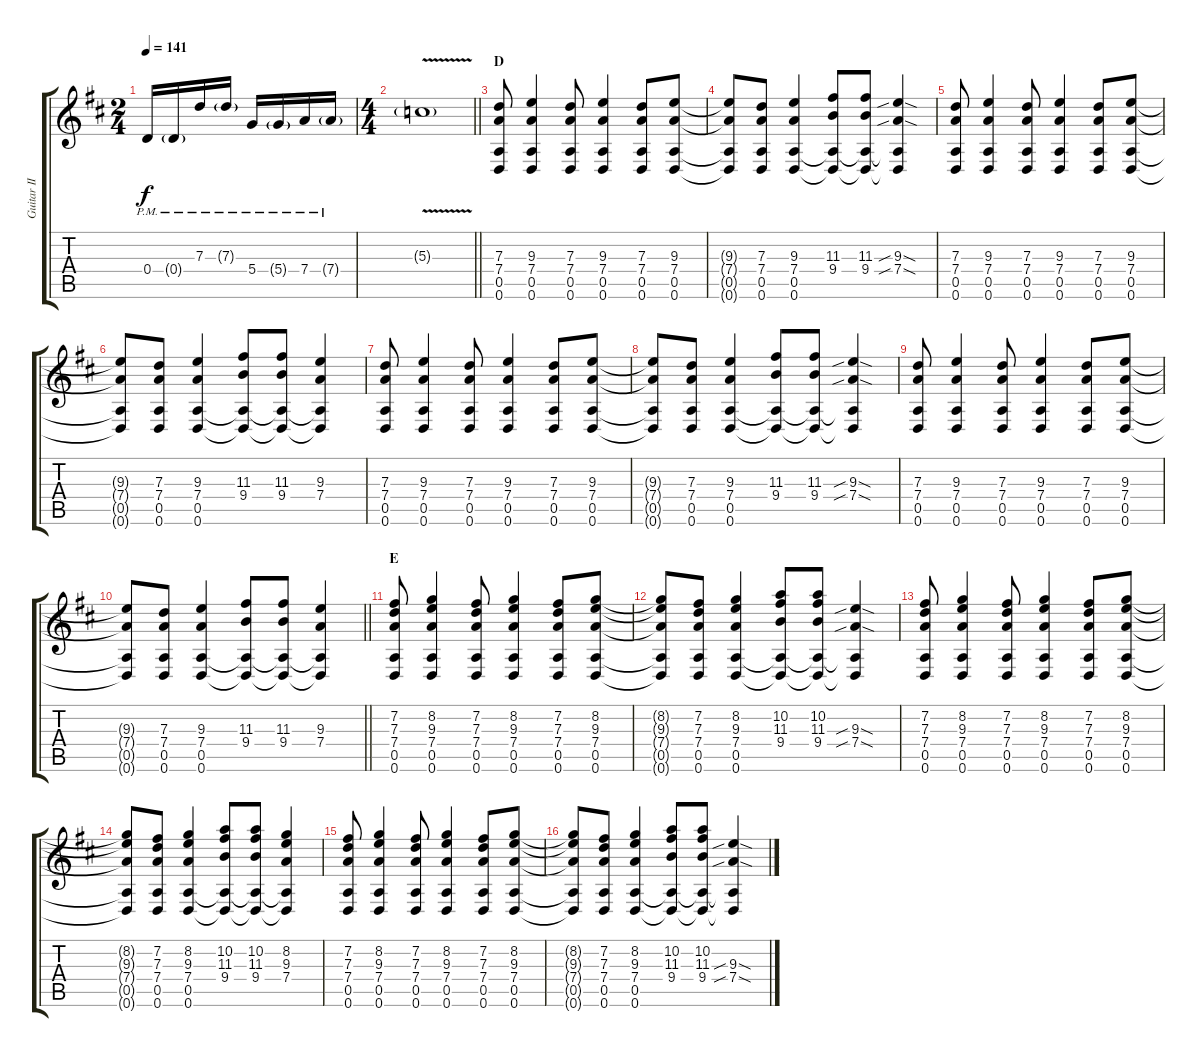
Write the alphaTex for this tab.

\track ("Guitar II - Kita" "Guitar II ") {instrument distortionguitar}
\staff {score tabs}
\tuning (E4 B3 G3 D3 A2 D2) {hide}
\ts (2 4)
\tempo 141
\clef g2
\ks d
0.4{pm}.16{dy f} 0.4{g pm}.16 7.3{pm}.16 7.3{g pm}.16 5.4{pm}.16 5.4{g pm}.16 7.4{pm}.16 7.4{g pm}.16 |
\ts (4 4)
\barLineRight lightlight
5.3{v g}.1 |
\section ("" "D")
(7.3 7.4 0.5 0.6).8{volume 14} (9.3 7.4 0.5 0.6).4 (7.3 7.4 0.5 0.6).8 (9.3 7.4 0.5 0.6).4 (7.3 7.4 0.5 0.6).8 (9.3 7.4 0.5 0.6).8 |
(9.3{t} 7.4{t} 0.5{t} 0.6{t}).8 (7.3 7.4 0.5 0.6).8 (9.3 7.4 0.5 0.6).4 (11.3 9.4 0.5{t} 0.6{t}).8 (11.3 9.4 0.5{t} 0.6{t}).8 (9.3{sib sod} 7.4{sib sod} 0.5{t} 0.6{t}).4 |
(7.3 7.4 0.5 0.6).8 (9.3 7.4 0.5 0.6).4 (7.3 7.4 0.5 0.6).8 (9.3 7.4 0.5 0.6).4 (7.3 7.4 0.5 0.6).8 (9.3 7.4 0.5 0.6).8 |
(9.3{t} 7.4{t} 0.5{t} 0.6{t}).8 (7.3 7.4 0.5 0.6).8 (9.3 7.4 0.5 0.6).4 (11.3 9.4 0.5{t} 0.6{t}).8 (11.3 9.4 0.5{t} 0.6{t}).8 (9.3 7.4 0.5{t} 0.6{t}).4 |
(7.3 7.4 0.5 0.6).8 (9.3 7.4 0.5 0.6).4 (7.3 7.4 0.5 0.6).8 (9.3 7.4 0.5 0.6).4 (7.3 7.4 0.5 0.6).8 (9.3 7.4 0.5 0.6).8 |
(9.3{t} 7.4{t} 0.5{t} 0.6{t}).8 (7.3 7.4 0.5 0.6).8 (9.3 7.4 0.5 0.6).4 (11.3 9.4 0.5{t} 0.6{t}).8 (11.3 9.4 0.5{t} 0.6{t}).8 (9.3{sib sod} 7.4{sib sod} 0.5{t} 0.6{t}).4 |
(7.3 7.4 0.5 0.6).8 (9.3 7.4 0.5 0.6).4 (7.3 7.4 0.5 0.6).8 (9.3 7.4 0.5 0.6).4 (7.3 7.4 0.5 0.6).8 (9.3 7.4 0.5 0.6).8 |
\barLineRight lightlight
(9.3{t} 7.4{t} 0.5{t} 0.6{t}).8 (7.3 7.4 0.5 0.6).8 (9.3 7.4 0.5 0.6).4 (11.3 9.4 0.5{t} 0.6{t}).8 (11.3 9.4 0.5{t} 0.6{t}).8 (9.3 7.4 0.5{t} 0.6{t}).4 |
\section ("" "E")
(7.2 7.3 7.4 0.5 0.6).8 (8.2 9.3 7.4 0.5 0.6).4 (7.2 7.3 7.4 0.5 0.6).8 (8.2 9.3 7.4 0.5 0.6).4 (7.2 7.3 7.4 0.5 0.6).8 (8.2 9.3 7.4 0.5 0.6).8 |
(8.2{t} 9.3{t} 7.4{t} 0.5{t} 0.6{t}).8 (7.2 7.3 7.4 0.5 0.6).8 (8.2 9.3 7.4 0.5 0.6).4 (10.2 11.3 9.4 0.5{t} 0.6{t}).8 (10.2 11.3 9.4 0.5{t} 0.6{t}).8 (9.3{sib sod} 7.4{sib sod} 0.5{t} 0.6{t}).4 |
(7.2 7.3 7.4 0.5 0.6).8 (8.2 9.3 7.4 0.5 0.6).4 (7.2 7.3 7.4 0.5 0.6).8 (8.2 9.3 7.4 0.5 0.6).4 (7.2 7.3 7.4 0.5 0.6).8 (8.2 9.3 7.4 0.5 0.6).8 |
(8.2{t} 9.3{t} 7.4{t} 0.5{t} 0.6{t}).8 (7.2 7.3 7.4 0.5 0.6).8 (8.2 9.3 7.4 0.5 0.6).4 (10.2 11.3 9.4 0.5{t} 0.6{t}).8 (10.2 11.3 9.4 0.5{t} 0.6{t}).8 (8.2 9.3 7.4 0.5{t} 0.6{t}).4 |
(7.2 7.3 7.4 0.5 0.6).8 (8.2 9.3 7.4 0.5 0.6).4 (7.2 7.3 7.4 0.5 0.6).8 (8.2 9.3 7.4 0.5 0.6).4 (7.2 7.3 7.4 0.5 0.6).8 (8.2 9.3 7.4 0.5 0.6).8 |
(8.2{t} 9.3{t} 7.4{t} 0.5{t} 0.6{t}).8 (7.2 7.3 7.4 0.5 0.6).8 (8.2 9.3 7.4 0.5 0.6).4 (10.2 11.3 9.4 0.5{t} 0.6{t}).8 (10.2 11.3 9.4 0.5{t} 0.6{t}).8 (9.3{sib sod} 7.4{sib sod} 0.5{t} 0.6{t}).4
